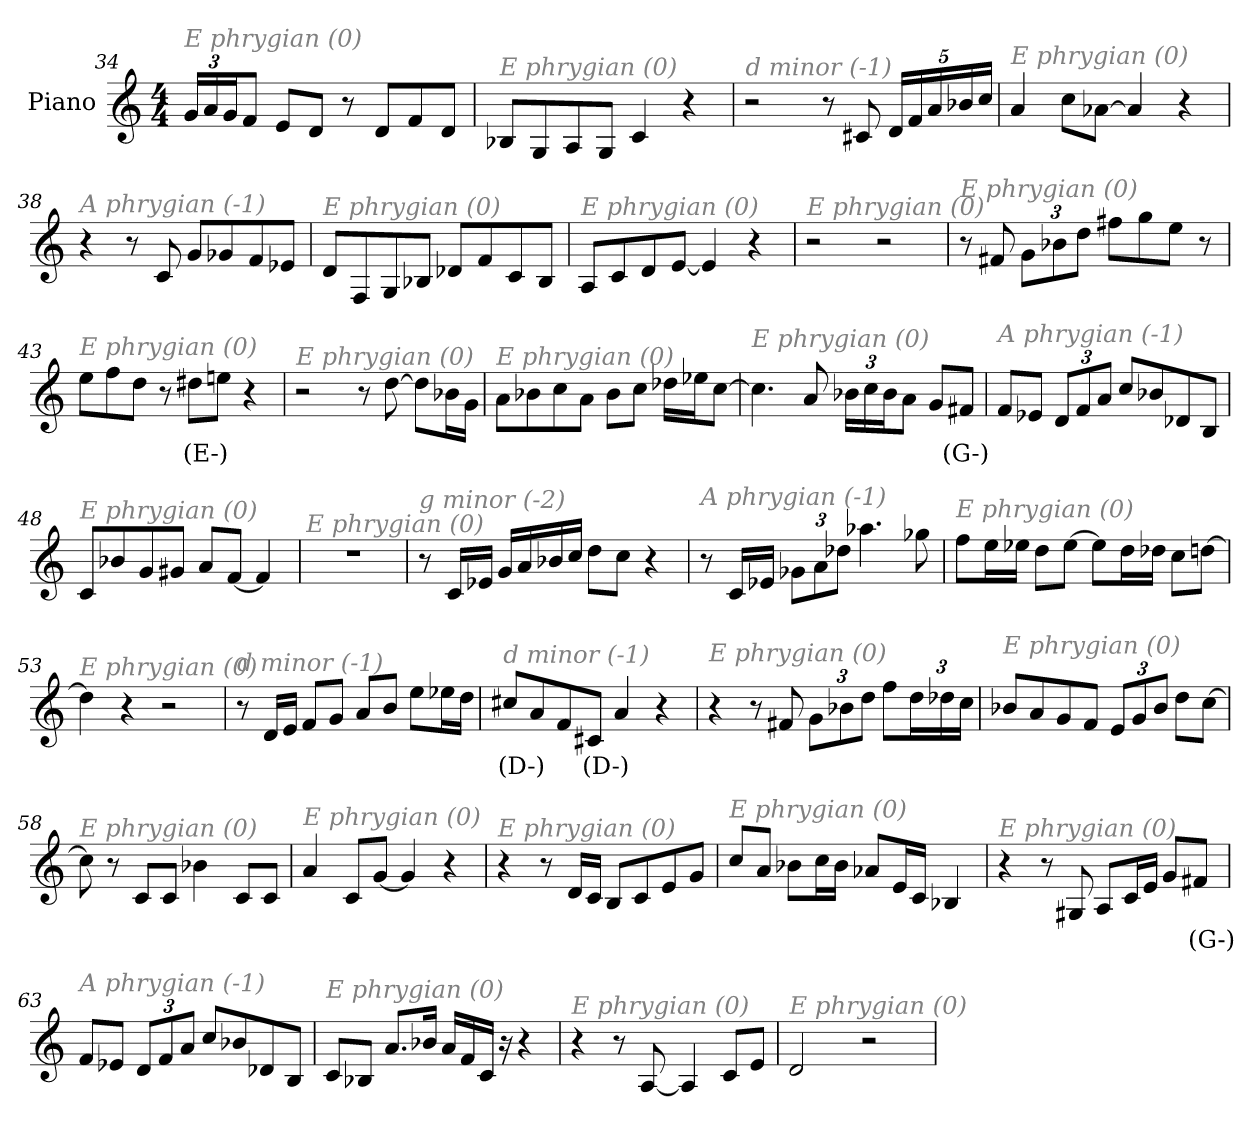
**kern	**text
*part1	*part1
*staff1	*staff1
*I"Piano	*
*I'Pno	*
!!LO:LB:g=z
*clefG2	*
*k[]	*
*M4/4	*
*Xbrackettup	*
=34	=34
!LO:TX:i:color=#808080:t=E phrygian (0)	!
24g/LL	.
24a/	.
24g/J	.
8f/J	.
8e/L	.
8d/J	.
8r	.
8d/L	.
8f/	.
8d/J	.
=35	=35
!LO:TX:i:color=#808080:t=E phrygian (0)	!
8B-X/L	.
8G/	.
8A/	.
8G/J	.
4c/	.
4r	.
=36	=36
!LO:TX:i:color=#808080:t=d minor (-1)	!
2r	.
8r	.
8c#X/	.
20d/LL	.
20f/	.
20a/	.
20b-X/	.
20cc/JJ	.
=37	=37
!LO:TX:i:color=#808080:t=E phrygian (0)	!
4a/	.
8cc\L	.
[8a-X\J	.
4a-/]	.
4r	.
!!LO:LB:g=z
=38	=38
!LO:TX:i:color=#808080:t=A phrygian (-1)	!
4r	.
8r	.
8c/	.
8g/L	.
8g-X/	.
8f/	.
8e-X/J	.
=39	=39
!LO:TX:i:color=#808080:t=E phrygian (0)	!
8d/L	.
8F/	.
8G/	.
8B-X/J	.
8d-X/L	.
8f/	.
8c/	.
8B-/J	.
=40	=40
!LO:TX:i:color=#808080:t=E phrygian (0)	!
8A/L	.
8c/	.
8d/	.
[8e/J	.
4e/]	.
4r	.
=41	=41
!LO:TX:i:color=#808080:t=E phrygian (0)	!
2r	.
2r	.
=42	=42
!LO:TX:i:color=#808080:t=E phrygian (0)	!
8r	.
8f#X/	.
12g\L	.
12b-X\	.
12dd\J	.
8ff#X\L	.
8gg\	.
8ee\J	.
8r	.
!!LO:PB:g=z
=43	=43
!LO:TX:i:color=#808080:t=E phrygian (0)	!
8ee\L	.
8ff\	.
8dd\J	.
8r	.
8dd#Xi\L	(E-)
8een\J	.
4r	.
=44	=44
!LO:TX:i:color=#808080:t=E phrygian (0)	!
2r	.
8r	.
[8dd\	.
8dd\L]	.
16b-X\L	.
16g\JJ	.
=45	=45
!LO:TX:i:color=#808080:t=E phrygian (0)	!
8a\L	.
8b-X\	.
8cc\	.
8a\J	.
8b-\L	.
8cc\J	.
16dd-X\LL	.
16ee-X\J	.
[8cc\J	.
=46	=46
!LO:TX:i:color=#808080:t=E phrygian (0)	!
4.cc\]	.
8a/	.
24b-X\LL	.
24cc\	.
24b-\J	.
8a\J	.
8g/L	.
8f#Xi/J	(G-)
!!LO:LB:g=z
=47	=47
!LO:TX:i:color=#808080:t=A phrygian (-1)	!
8f/L	.
8e-X/J	.
12d/L	.
12f/	.
12a/J	.
8cc/L	.
8b-X/	.
8d-X/	.
8B/J	.
=48	=48
!LO:TX:i:color=#808080:t=E phrygian (0)	!
8c/L	.
8b-X/	.
8g/	.
8g#X/J	.
8a/L	.
[8f/J	.
4f/]	.
=49	=49
!LO:TX:i:color=#808080:t=E phrygian (0)	!
1r	.
=50	=50
!LO:TX:i:color=#808080:t=g minor (-2)	!
8r	.
16c/LL	.
16e-X/JJ	.
16g/LL	.
16a/	.
16b-X/	.
16cc/JJ	.
8dd\L	.
8cc\J	.
4r	.
!!LO:LB:g=z
=51	=51
!LO:TX:i:color=#808080:t=A phrygian (-1)	!
8r	.
16c/LL	.
16e-X/JJ	.
12g-X\L	.
12a\	.
12dd-X\J	.
4.aa-X\	.
8gg-X\	.
=52	=52
!LO:TX:i:color=#808080:t=E phrygian (0)	!
8ff\L	.
16ee\L	.
16ee-X\JJ	.
8dd\L	.
[8ee-\J	.
8ee-\L]	.
16dd\L	.
16dd-X\JJ	.
8cc\L	.
[8ddn\J	.
=53	=53
!LO:TX:i:color=#808080:t=E phrygian (0)	!
4dd\]	.
4r	.
2r	.
=54	=54
!LO:TX:i:color=#808080:t=d minor (-1)	!
8r	.
16d/LL	.
16e/JJ	.
8f/L	.
8g/J	.
8a/L	.
8b/J	.
8ee\L	.
16ee-X\L	.
16dd\JJ	.
!!LO:LB:g=z
=55	=55
!LO:TX:i:color=#808080:t=d minor (-1)	!
8cc#Xi/L	(D-)
8a/	.
8f/	.
8c#Xi/J	(D-)
4a/	.
4r	.
=56	=56
!LO:TX:i:color=#808080:t=E phrygian (0)	!
4r	.
8r	.
8f#X/	.
12g\L	.
12b-X\	.
12dd\J	.
8ff\L	.
24dd\L	.
24dd-X\	.
24cc\JJ	.
=57	=57
!LO:TX:i:color=#808080:t=E phrygian (0)	!
8b-X/L	.
8a/	.
8g/	.
8f/J	.
12e/L	.
12g/	.
12b-/J	.
8dd\L	.
[8cc\J	.
=58	=58
!LO:TX:i:color=#808080:t=E phrygian (0)	!
8cc\]	.
8r	.
8c/L	.
8c/J	.
4b-X\	.
8c/L	.
8c/J	.
!!LO:LB:g=z
=59	=59
!LO:TX:i:color=#808080:t=E phrygian (0)	!
4a/	.
8c/L	.
[8g/J	.
4g/]	.
4r	.
=60	=60
!LO:TX:i:color=#808080:t=E phrygian (0)	!
4r	.
8r	.
16d/LL	.
16c/JJ	.
8B/L	.
8c/	.
8e/	.
8g/J	.
=61	=61
!LO:TX:i:color=#808080:t=E phrygian (0)	!
8cc/L	.
8a/J	.
8b-X\L	.
16cc\L	.
16b-\JJ	.
8a-X/L	.
16e/L	.
16c/JJ	.
4B-X/	.
=62	=62
!LO:TX:i:color=#808080:t=E phrygian (0)	!
4r	.
8r	.
8G#X/	.
8A/L	.
16c/L	.
16e/JJ	.
8g/L	.
8f#Xi/J	(G-)
!!LO:LB:g=z
=63	=63
!LO:TX:i:color=#808080:t=A phrygian (-1)	!
8f/L	.
8e-X/J	.
12d/L	.
12f/	.
12a/J	.
8cc/L	.
8b-X/	.
8d-X/	.
8B/J	.
=64	=64
!LO:TX:i:color=#808080:t=E phrygian (0)	!
8c/L	.
8B-X/J	.
8.a/L	.
16b-X/Jk	.
16a/LL	.
16f/	.
16c/JJ	.
16r	.
4r	.
=65	=65
!LO:TX:i:color=#808080:t=E phrygian (0)	!
4r	.
8r	.
[8A/	.
4A/]	.
8c/L	.
8e/J	.
=66	=66
!LO:TX:i:color=#808080:t=E phrygian (0)	!
2d/	.
2r	.
=	=
*-	*-
